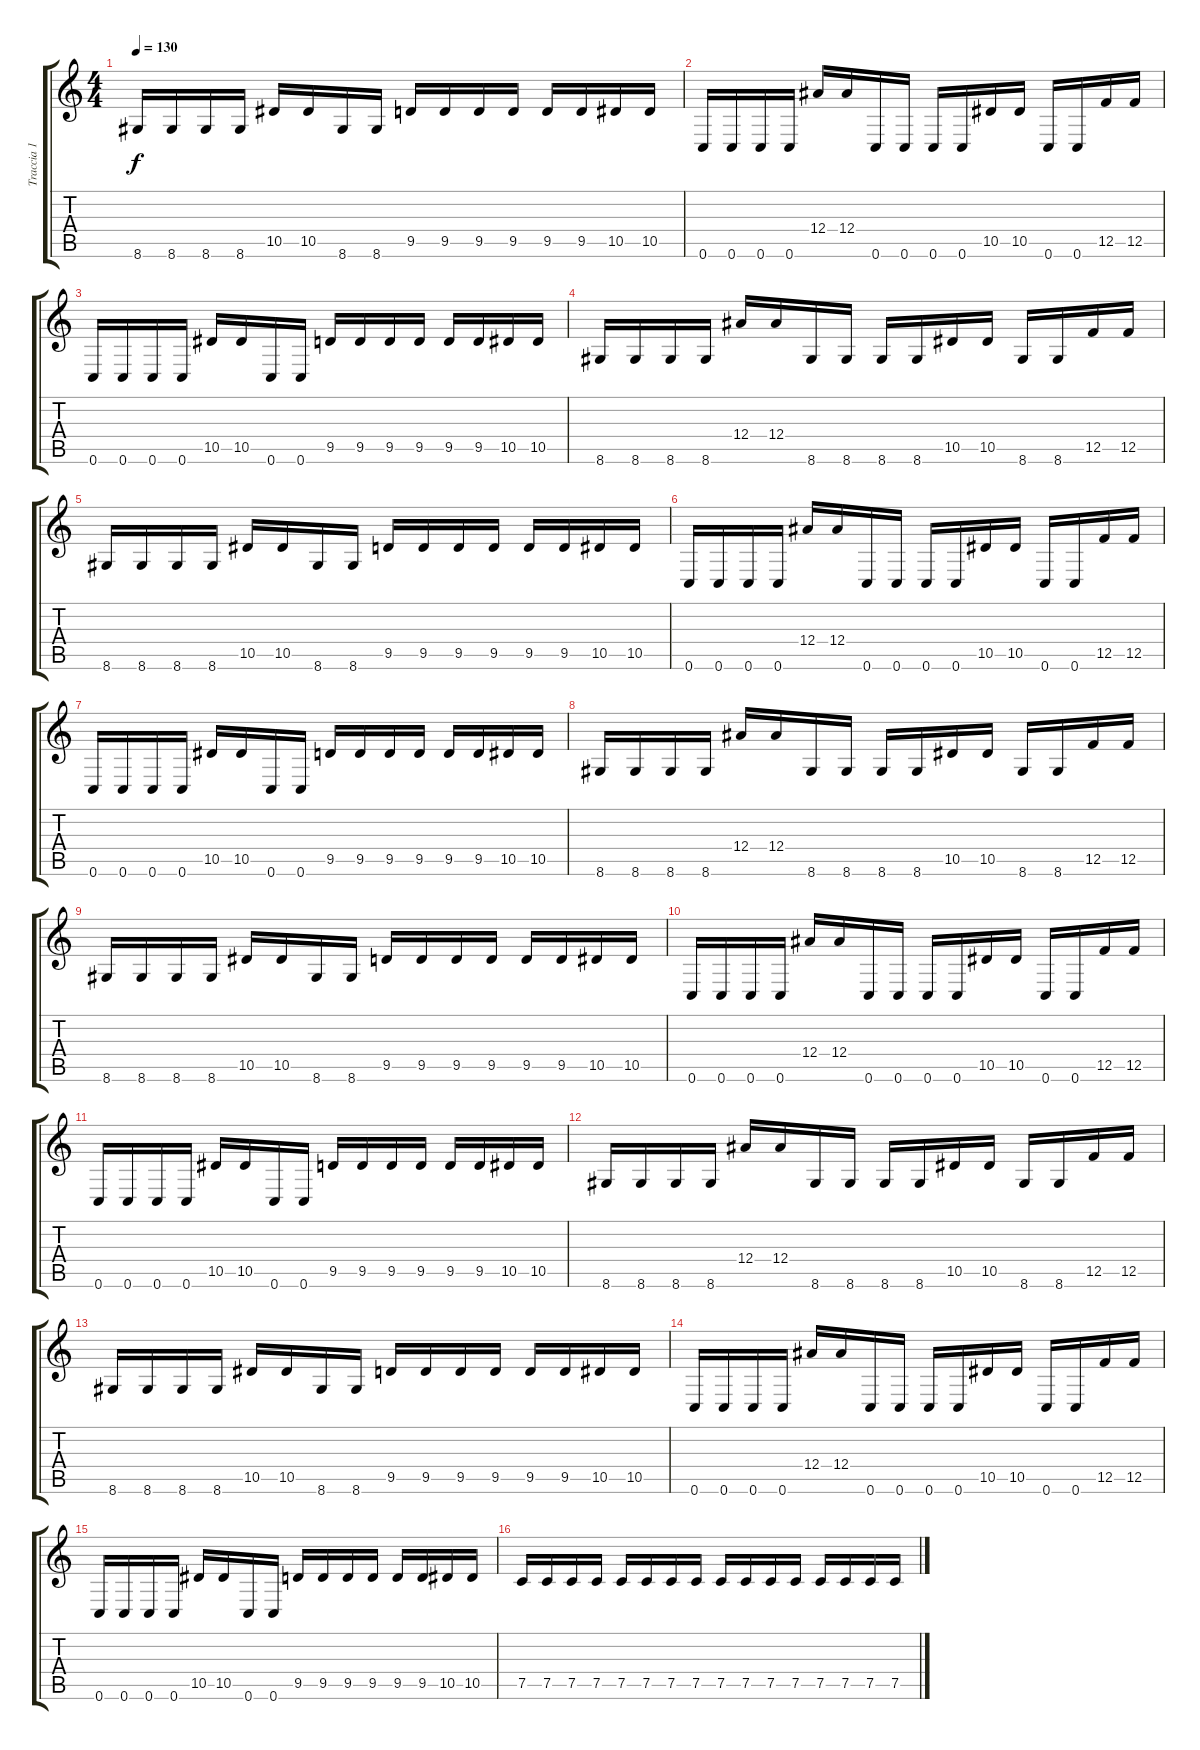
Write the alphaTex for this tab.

\track ("Traccia 1" "Traccia 1") {instrument distortionguitar}
\staff {score tabs}
\tuning (C4 G3 Eb3 Bb2 F2 C2) {hide}
\ts (4 4)
\tempo 130
\clef g2
\ks c
8.6.16{dy f} 8.6.16 8.6.16 8.6.16 10.5.16 10.5.16 8.6.16 8.6.16 9.5.16 9.5.16 9.5.16 9.5.16 9.5.16 9.5.16 10.5.16 10.5.16 |
0.6.16 0.6.16 0.6.16 0.6.16 12.4.16 12.4.16 0.6.16 0.6.16 0.6.16 0.6.16 10.5.16 10.5.16 0.6.16 0.6.16 12.5.16 12.5.16 |
0.6.16 0.6.16 0.6.16 0.6.16 10.5.16 10.5.16 0.6.16 0.6.16 9.5.16 9.5.16 9.5.16 9.5.16 9.5.16 9.5.16 10.5.16 10.5.16 |
8.6.16 8.6.16 8.6.16 8.6.16 12.4.16 12.4.16 8.6.16 8.6.16 8.6.16 8.6.16 10.5.16 10.5.16 8.6.16 8.6.16 12.5.16 12.5.16 |
8.6.16 8.6.16 8.6.16 8.6.16 10.5.16 10.5.16 8.6.16 8.6.16 9.5.16 9.5.16 9.5.16 9.5.16 9.5.16 9.5.16 10.5.16 10.5.16 |
0.6.16 0.6.16 0.6.16 0.6.16 12.4.16 12.4.16 0.6.16 0.6.16 0.6.16 0.6.16 10.5.16 10.5.16 0.6.16 0.6.16 12.5.16 12.5.16 |
0.6.16 0.6.16 0.6.16 0.6.16 10.5.16 10.5.16 0.6.16 0.6.16 9.5.16 9.5.16 9.5.16 9.5.16 9.5.16 9.5.16 10.5.16 10.5.16 |
8.6.16 8.6.16 8.6.16 8.6.16 12.4.16 12.4.16 8.6.16 8.6.16 8.6.16 8.6.16 10.5.16 10.5.16 8.6.16 8.6.16 12.5.16 12.5.16 |
8.6.16 8.6.16 8.6.16 8.6.16 10.5.16 10.5.16 8.6.16 8.6.16 9.5.16 9.5.16 9.5.16 9.5.16 9.5.16 9.5.16 10.5.16 10.5.16 |
0.6.16 0.6.16 0.6.16 0.6.16 12.4.16 12.4.16 0.6.16 0.6.16 0.6.16 0.6.16 10.5.16 10.5.16 0.6.16 0.6.16 12.5.16 12.5.16 |
0.6.16 0.6.16 0.6.16 0.6.16 10.5.16 10.5.16 0.6.16 0.6.16 9.5.16 9.5.16 9.5.16 9.5.16 9.5.16 9.5.16 10.5.16 10.5.16 |
8.6.16 8.6.16 8.6.16 8.6.16 12.4.16 12.4.16 8.6.16 8.6.16 8.6.16 8.6.16 10.5.16 10.5.16 8.6.16 8.6.16 12.5.16 12.5.16 |
8.6.16 8.6.16 8.6.16 8.6.16 10.5.16 10.5.16 8.6.16 8.6.16 9.5.16 9.5.16 9.5.16 9.5.16 9.5.16 9.5.16 10.5.16 10.5.16 |
0.6.16 0.6.16 0.6.16 0.6.16 12.4.16 12.4.16 0.6.16 0.6.16 0.6.16 0.6.16 10.5.16 10.5.16 0.6.16 0.6.16 12.5.16 12.5.16 |
0.6.16 0.6.16 0.6.16 0.6.16 10.5.16 10.5.16 0.6.16 0.6.16 9.5.16 9.5.16 9.5.16 9.5.16 9.5.16 9.5.16 10.5.16 10.5.16 |
7.5.16 7.5.16 7.5.16 7.5.16 7.5.16 7.5.16 7.5.16 7.5.16 7.5.16 7.5.16 7.5.16 7.5.16 7.5.16 7.5.16 7.5.16 7.5.16
